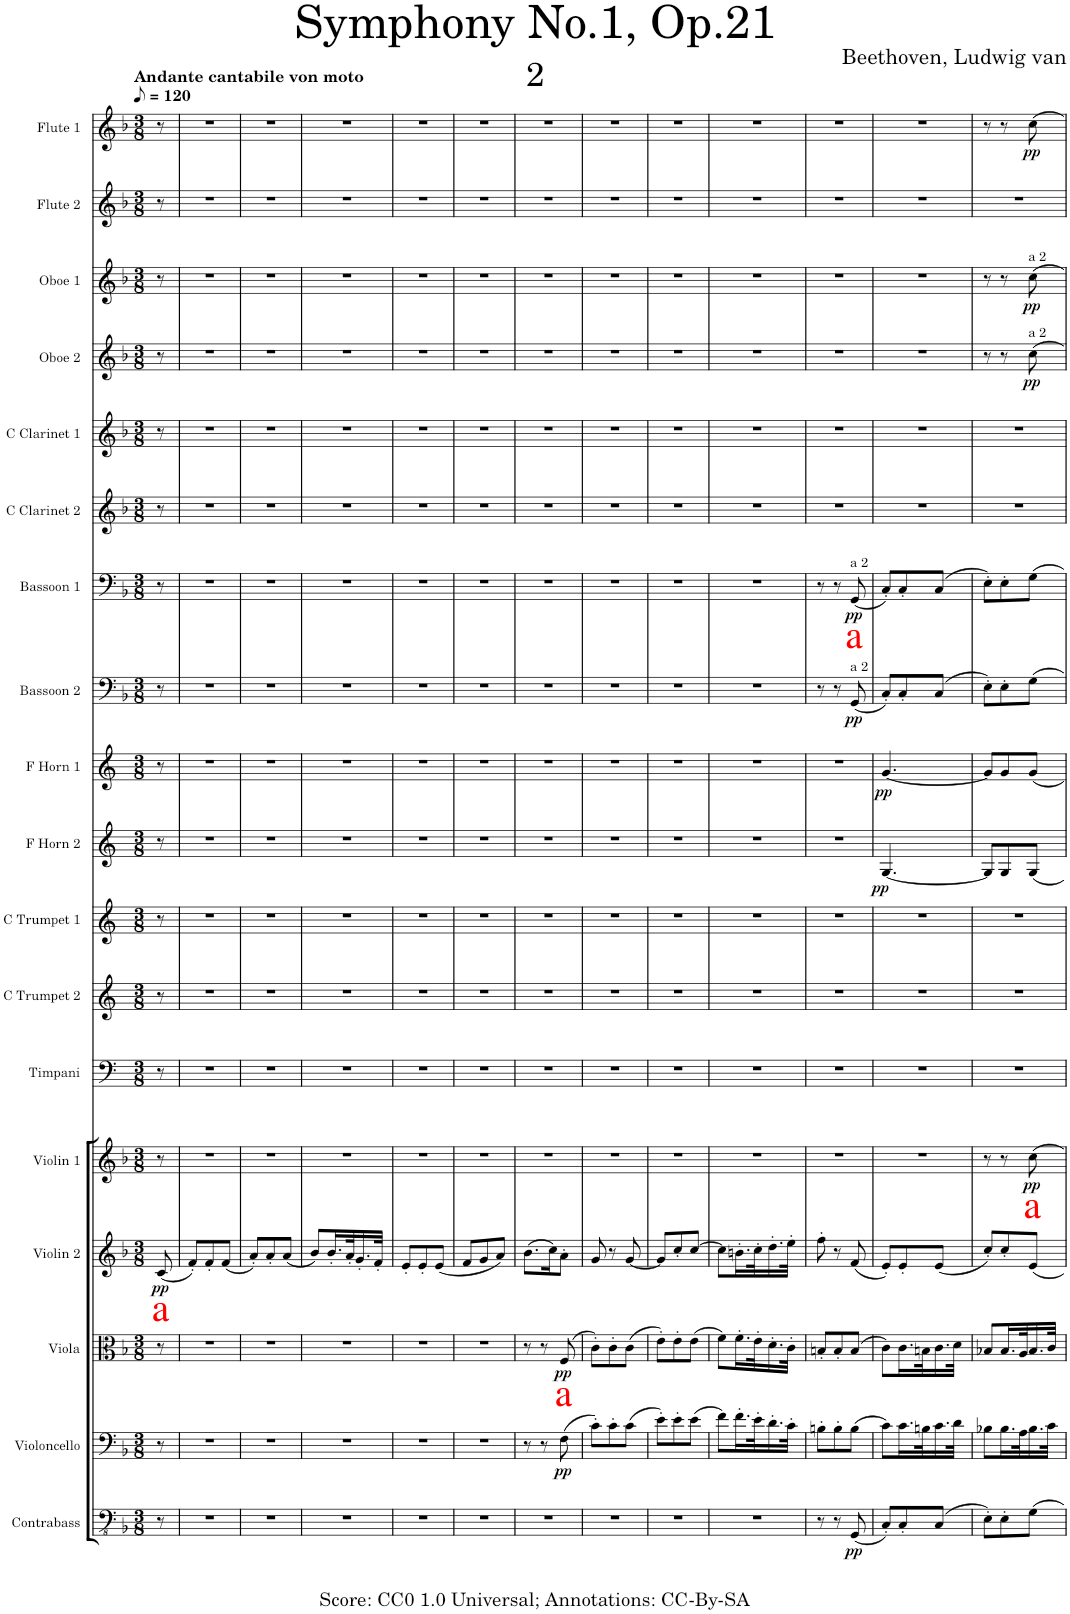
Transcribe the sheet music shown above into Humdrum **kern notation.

**kern	**dynam	**kern	**dynam	**kern	**text	**dynam	**kern	**text	**dynam	**kern	**text	**dynam	**kern	**kern	**kern	**kern	**dynam	**kern	**dynam	**kern	**dynam	**kern	**text	**dynam	**kern	**kern	**kern	**dynam	**kern	**dynam	**kern	**kern	**dynam
*part18	*part18	*part17	*part17	*part16	*part16	*part16	*part15	*part15	*part15	*part14	*part14	*part14	*part13	*part12	*part11	*part10	*part10	*part9	*part9	*part8	*part8	*part7	*part7	*part7	*part6	*part5	*part4	*part4	*part3	*part3	*part2	*part1	*part1
*staff18	*staff18	*staff17	*staff17	*staff16	*staff16	*staff16	*staff15	*staff15	*staff15	*staff14	*staff14	*staff14	*staff13	*staff12	*staff11	*staff10	*staff10	*staff9	*staff9	*staff8	*staff8	*staff7	*staff7	*staff7	*staff6	*staff5	*staff4	*staff4	*staff3	*staff3	*staff2	*staff1	*staff1
*I"Contrabass	*	*I"Violoncello	*	*I"Viola	*	*	*I"Violin 2	*	*	*I"Violin 1	*	*	*I"Timpani	*I"C Trumpet 2	*I"C Trumpet 1	*I"F Horn 2	*	*I"F Horn 1	*	*I"Bassoon 2	*	*I"Bassoon 1	*	*	*I"C Clarinet 2	*I"C Clarinet 1	*I"Oboe 2	*	*I"Oboe 1	*	*I"Flute 2	*I"Flute 1	*
*I'Cb	*	*I'Vc	*	*I'Vla	*	*	*I'Vln 2	*	*	*I'Vln 1	*	*	*I'Timp	*I'Tpt 2	*I'Tpt 1	*I'Hn 2	*	*I'Hn 1	*	*I'Bsn 2	*	*I'Bsn 1	*	*	*I'C Cl.2	*I'C Cl.1	*I'Ob 2	*	*I'Ob 1	*	*I'Fl 2	*I'Fl 1	*
*clefFv4	*	*clefF4	*	*clefC3	*	*	*clefG2	*	*	*clefG2	*	*	*clefF4	*clefG2	*clefG2	*clefG2	*	*clefG2	*	*clefF4	*	*clefF4	*	*	*clefG2	*clefG2	*clefG2	*	*clefG2	*	*clefG2	*clefG2	*
*	*	*	*	*	*	*	*	*	*	*	*	*	*	*	*	*Trd4c7	*	*Trd4c7	*	*	*	*	*	*	*Trd1c2	*Trd1c2	*	*	*	*	*	*	*
*k[b-]	*	*k[b-]	*	*k[b-]	*	*	*k[b-]	*	*	*k[b-]	*	*	*k[]	*k[]	*k[]	*k[]	*	*k[]	*	*k[b-]	*	*k[b-]	*	*	*k[b-]	*k[b-]	*k[b-]	*	*k[b-]	*	*k[b-]	*k[b-]	*
*F:	*	*F:	*	*F:	*	*	*F:	*	*	*F:	*	*	*	*	*	*	*	*	*	*F:	*	*F:	*	*	*F:	*F:	*F:	*	*F:	*	*F:	*F:	*
*M3/8	*	*M3/8	*	*M3/8	*	*	*M3/8	*	*	*M3/8	*	*	*M3/8	*M3/8	*M3/8	*M3/8	*	*M3/8	*	*M3/8	*	*M3/8	*	*	*M3/8	*M3/8	*M3/8	*	*M3/8	*	*M3/8	*M3/8	*
*MM60	*	*MM60	*	*MM60	*	*	*MM60	*	*	*MM60	*	*	*MM60	*MM60	*MM60	*MM60	*	*MM60	*	*MM60	*	*MM60	*	*	*MM60	*MM60	*MM60	*	*MM60	*	*MM60	*MM60	*
=1	=1	=1	=1	=1	=1	=1	=1	=1	=1	=1	=1	=1	=1	=1	=1	=1	=1	=1	=1	=1	=1	=1	=1	=1	=1	=1	=1	=1	=1	=1	=1	=1	=1
!	!	!	!	!	!	!	!	!	!	!	!	!	!	!	!	!	!	!	!	!	!	!	!	!	!	!	!	!	!	!	!	!LO:TX:a:B:t=Andante cantabile von moto	!
!	!	!	!	!	!	!	!	!LO:LY:b:color=#FF0000	!LO:DY:b	!	!	!	!	!	!	!	!	!	!	!	!	!	!	!	!	!	!	!	!	!	!	!	!
8r	.	8r	.	8r	.	.	(8c/	a	pp	8r	.	.	8r	8r	8r	8r	.	8r	.	8r	.	8r	.	.	8r	8r	8r	.	8r	.	8r	8r	.
=1	=1	=1	=1	=1	=1	=1	=1	=1	=1	=1	=1	=1	=1	=1	=1	=1	=1	=1	=1	=1	=1	=1	=1	=1	=1	=1	=1	=1	=1	=1	=1	=1	=1
4.r	.	4.r	.	4.r	.	.	8f'/L)	.	.	4.r	.	.	4.r	4.r	4.r	4.r	.	4.r	.	4.r	.	4.r	.	.	4.r	4.r	4.r	.	4.r	.	4.r	4.r	.
.	.	.	.	.	.	.	8f'/	.	.	.	.	.	.	.	.	.	.	.	.	.	.	.	.	.	.	.	.	.	.	.	.	.	.
.	.	.	.	.	.	.	(8f/J	.	.	.	.	.	.	.	.	.	.	.	.	.	.	.	.	.	.	.	.	.	.	.	.	.	.
=2	=2	=2	=2	=2	=2	=2	=2	=2	=2	=2	=2	=2	=2	=2	=2	=2	=2	=2	=2	=2	=2	=2	=2	=2	=2	=2	=2	=2	=2	=2	=2	=2	=2
4.r	.	4.r	.	4.r	.	.	8a'/L)	.	.	4.r	.	.	4.r	4.r	4.r	4.r	.	4.r	.	4.r	.	4.r	.	.	4.r	4.r	4.r	.	4.r	.	4.r	4.r	.
.	.	.	.	.	.	.	8a'/	.	.	.	.	.	.	.	.	.	.	.	.	.	.	.	.	.	.	.	.	.	.	.	.	.	.
.	.	.	.	.	.	.	(8a/J	.	.	.	.	.	.	.	.	.	.	.	.	.	.	.	.	.	.	.	.	.	.	.	.	.	.
=3	=3	=3	=3	=3	=3	=3	=3	=3	=3	=3	=3	=3	=3	=3	=3	=3	=3	=3	=3	=3	=3	=3	=3	=3	=3	=3	=3	=3	=3	=3	=3	=3	=3
4.r	.	4.r	.	4.r	.	.	8b-/L)	.	.	4.r	.	.	4.r	4.r	4.r	4.r	.	4.r	.	4.r	.	4.r	.	.	4.r	4.r	4.r	.	4.r	.	4.r	4.r	.
.	.	.	.	.	.	.	16.b-'/L	.	.	.	.	.	.	.	.	.	.	.	.	.	.	.	.	.	.	.	.	.	.	.	.	.	.
.	.	.	.	.	.	.	32a'/K	.	.	.	.	.	.	.	.	.	.	.	.	.	.	.	.	.	.	.	.	.	.	.	.	.	.
.	.	.	.	.	.	.	16.g'/	.	.	.	.	.	.	.	.	.	.	.	.	.	.	.	.	.	.	.	.	.	.	.	.	.	.
.	.	.	.	.	.	.	32f'/JJk	.	.	.	.	.	.	.	.	.	.	.	.	.	.	.	.	.	.	.	.	.	.	.	.	.	.
=4	=4	=4	=4	=4	=4	=4	=4	=4	=4	=4	=4	=4	=4	=4	=4	=4	=4	=4	=4	=4	=4	=4	=4	=4	=4	=4	=4	=4	=4	=4	=4	=4	=4
4.r	.	4.r	.	4.r	.	.	8e'/L	.	.	4.r	.	.	4.r	4.r	4.r	4.r	.	4.r	.	4.r	.	4.r	.	.	4.r	4.r	4.r	.	4.r	.	4.r	4.r	.
.	.	.	.	.	.	.	8e'/	.	.	.	.	.	.	.	.	.	.	.	.	.	.	.	.	.	.	.	.	.	.	.	.	.	.
.	.	.	.	.	.	.	(8e/J	.	.	.	.	.	.	.	.	.	.	.	.	.	.	.	.	.	.	.	.	.	.	.	.	.	.
=5	=5	=5	=5	=5	=5	=5	=5	=5	=5	=5	=5	=5	=5	=5	=5	=5	=5	=5	=5	=5	=5	=5	=5	=5	=5	=5	=5	=5	=5	=5	=5	=5	=5
4.r	.	4.r	.	4.r	.	.	8f/L	.	.	4.r	.	.	4.r	4.r	4.r	4.r	.	4.r	.	4.r	.	4.r	.	.	4.r	4.r	4.r	.	4.r	.	4.r	4.r	.
.	.	.	.	.	.	.	8g/	.	.	.	.	.	.	.	.	.	.	.	.	.	.	.	.	.	.	.	.	.	.	.	.	.	.
.	.	.	.	.	.	.	8a/J)	.	.	.	.	.	.	.	.	.	.	.	.	.	.	.	.	.	.	.	.	.	.	.	.	.	.
=6	=6	=6	=6	=6	=6	=6	=6	=6	=6	=6	=6	=6	=6	=6	=6	=6	=6	=6	=6	=6	=6	=6	=6	=6	=6	=6	=6	=6	=6	=6	=6	=6	=6
4.r	.	8r	.	8r	.	.	(8.b-\L	.	.	4.r	.	.	4.r	4.r	4.r	4.r	.	4.r	.	4.r	.	4.r	.	.	4.r	4.r	4.r	.	4.r	.	4.r	4.r	.
.	.	8r	.	8r	.	.	.	.	.	.	.	.	.	.	.	.	.	.	.	.	.	.	.	.	.	.	.	.	.	.	.	.	.
.	.	.	.	.	.	.	16cc\K)	.	.	.	.	.	.	.	.	.	.	.	.	.	.	.	.	.	.	.	.	.	.	.	.	.	.
!	!	!	!LO:DY:b	!	!LO:LY:b:color=#FF0000	!LO:DY:b	!	!	!	!	!	!	!	!	!	!	!	!	!	!	!	!	!	!	!	!	!	!	!	!	!	!	!
.	.	(8F\	pp	(8F/	a	pp	8a'\J	.	.	.	.	.	.	.	.	.	.	.	.	.	.	.	.	.	.	.	.	.	.	.	.	.	.
=7	=7	=7	=7	=7	=7	=7	=7	=7	=7	=7	=7	=7	=7	=7	=7	=7	=7	=7	=7	=7	=7	=7	=7	=7	=7	=7	=7	=7	=7	=7	=7	=7	=7
4.r	.	8c'\L)	.	8c'\L)	.	.	8g/	.	.	4.r	.	.	4.r	4.r	4.r	4.r	.	4.r	.	4.r	.	4.r	.	.	4.r	4.r	4.r	.	4.r	.	4.r	4.r	.
.	.	8c'\	.	8c'\	.	.	8r	.	.	.	.	.	.	.	.	.	.	.	.	.	.	.	.	.	.	.	.	.	.	.	.	.	.
.	.	(8c\J	.	(8c\J	.	.	[8g/	.	.	.	.	.	.	.	.	.	.	.	.	.	.	.	.	.	.	.	.	.	.	.	.	.	.
=8	=8	=8	=8	=8	=8	=8	=8	=8	=8	=8	=8	=8	=8	=8	=8	=8	=8	=8	=8	=8	=8	=8	=8	=8	=8	=8	=8	=8	=8	=8	=8	=8	=8
4.r	.	8e'\L)	.	8e'\L)	.	.	8g/L]	.	.	4.r	.	.	4.r	4.r	4.r	4.r	.	4.r	.	4.r	.	4.r	.	.	4.r	4.r	4.r	.	4.r	.	4.r	4.r	.
.	.	8e'\	.	8e'\	.	.	8cc'/	.	.	.	.	.	.	.	.	.	.	.	.	.	.	.	.	.	.	.	.	.	.	.	.	.	.
.	.	(8e\J	.	(8e\J	.	.	[8cc/J	.	.	.	.	.	.	.	.	.	.	.	.	.	.	.	.	.	.	.	.	.	.	.	.	.	.
=9	=9	=9	=9	=9	=9	=9	=9	=9	=9	=9	=9	=9	=9	=9	=9	=9	=9	=9	=9	=9	=9	=9	=9	=9	=9	=9	=9	=9	=9	=9	=9	=9	=9
4.r	.	8f\L)	.	8f\L)	.	.	8cc\L]	.	.	4.r	.	.	4.r	4.r	4.r	4.r	.	4.r	.	4.r	.	4.r	.	.	4.r	4.r	4.r	.	4.r	.	4.r	4.r	.
.	.	16.f'\L	.	16.f'\L	.	.	16.bn'\L	.	.	.	.	.	.	.	.	.	.	.	.	.	.	.	.	.	.	.	.	.	.	.	.	.	.
.	.	32e'\K	.	32e'\K	.	.	32cc'\K	.	.	.	.	.	.	.	.	.	.	.	.	.	.	.	.	.	.	.	.	.	.	.	.	.	.
.	.	16.d'\	.	16.d'\	.	.	16.dd'\	.	.	.	.	.	.	.	.	.	.	.	.	.	.	.	.	.	.	.	.	.	.	.	.	.	.
.	.	32c'\JJk	.	32c'\JJk	.	.	32ee'\JJk	.	.	.	.	.	.	.	.	.	.	.	.	.	.	.	.	.	.	.	.	.	.	.	.	.	.
=10	=10	=10	=10	=10	=10	=10	=10	=10	=10	=10	=10	=10	=10	=10	=10	=10	=10	=10	=10	=10	=10	=10	=10	=10	=10	=10	=10	=10	=10	=10	=10	=10	=10
8r	.	8Bn'\L	.	8Bn'/L	.	.	8ff'\	.	.	4.r	.	.	4.r	4.r	4.r	4.r	.	4.r	.	8r	.	8r	.	.	4.r	4.r	4.r	.	4.r	.	4.r	4.r	.
8r	.	8B'\	.	8B'/	.	.	8r	.	.	.	.	.	.	.	.	.	.	.	.	8r	.	8r	.	.	.	.	.	.	.	.	.	.	.
!	!	!	!	!	!	!	!	!	!	!	!	!	!	!	!	!	!	!	!	!	!	!LO:TX:a:t=a 2	!	!	!	!	!	!	!	!	!	!	!
!	!	!	!	!	!	!	!	!	!	!	!	!	!	!	!	!	!	!	!	!LO:TX:a:t=a 2	!	!	!	!	!	!	!	!	!	!	!	!	!
!	!LO:DY:b	!	!	!	!	!	!	!	!	!	!	!	!	!	!	!	!	!	!	!	!LO:DY:b	!	!LO:LY:b:color=#FF0000	!LO:DY:b	!	!	!	!	!	!	!	!	!
(8GGG/	pp	(8B\J	.	(8B/J	.	.	(8f/	.	.	.	.	.	.	.	.	.	.	.	.	(8GG/	pp	(8GG/	a	pp	.	.	.	.	.	.	.	.	.
=11	=11	=11	=11	=11	=11	=11	=11	=11	=11	=11	=11	=11	=11	=11	=11	=11	=11	=11	=11	=11	=11	=11	=11	=11	=11	=11	=11	=11	=11	=11	=11	=11	=11
!	!	!	!	!	!	!	!	!	!	!	!	!	!	!	!	!	!LO:DY:b	!	!LO:DY:b	!	!	!	!	!	!	!	!	!	!	!	!	!	!
8CC'/L)	.	8c\L)	.	8c\L)	.	.	8e'/L)	.	.	4.r	.	.	4.r	4.r	4.r	[4.G/	pp	[4.g/	pp	8C'/L)	.	8C'/L)	.	.	4.r	4.r	4.r	.	4.r	.	4.r	4.r	.
8CC'/	.	16.c\L	.	16.c\L	.	.	8e'/	.	.	.	.	.	.	.	.	.	.	.	.	8C'/	.	8C'/	.	.	.	.	.	.	.	.	.	.	.
.	.	32Bn\K	.	32Bn\K	.	.	.	.	.	.	.	.	.	.	.	.	.	.	.	.	.	.	.	.	.	.	.	.	.	.	.	.	.
(8CC/J	.	16.c\	.	16.c\	.	.	(8e/J	.	.	.	.	.	.	.	.	.	.	.	.	(8C/J	.	(8C/J	.	.	.	.	.	.	.	.	.	.	.
.	.	32d\JJk	.	32d\JJk	.	.	.	.	.	.	.	.	.	.	.	.	.	.	.	.	.	.	.	.	.	.	.	.	.	.	.	.	.
=12	=12	=12	=12	=12	=12	=12	=12	=12	=12	=12	=12	=12	=12	=12	=12	=12	=12	=12	=12	=12	=12	=12	=12	=12	=12	=12	=12	=12	=12	=12	=12	=12	=12
8EE'\L)	.	8B-X\L	.	8B-X/L	.	.	8cc'/L)	.	.	8r	.	.	4.r	4.r	4.r	8G/L]	.	8g/L]	.	8E'\L)	.	8E'\L)	.	.	4.r	4.r	8r	.	8r	.	4.r	8r	.
8EE'\	.	16.B-\L	.	16.B-/L	.	.	8cc'/	.	.	8r	.	.	.	.	.	8G/	.	8g/	.	8E'\	.	8E'\	.	.	.	.	8r	.	8r	.	.	8r	.
.	.	32A\K	.	32A/K	.	.	.	.	.	.	.	.	.	.	.	.	.	.	.	.	.	.	.	.	.	.	.	.	.	.	.	.	.
!	!	!	!	!	!	!	!	!	!	!	!	!	!	!	!	!	!	!	!	!	!	!	!	!	!	!	!	!	!LO:TX:a:t=a 2	!	!	!	!
!	!	!	!	!	!	!	!	!	!	!	!	!	!	!	!	!	!	!	!	!	!	!	!	!	!	!	!LO:TX:a:t=a 2	!	!	!	!	!	!
!	!	!	!	!	!	!	!	!	!	!	!LO:LY:b:color=#FF0000	!LO:DY:b	!	!	!	!	!	!	!	!	!	!	!	!	!	!	!	!LO:DY:b	!	!LO:DY:b	!	!	!LO:DY:b
8GG\J	.	16.B-\	.	16.B-/	.	.	8e/J	.	.	8cc\	a	pp	.	.	.	8G/J	.	8g/J	.	8G\J	.	8G\J	.	.	.	.	8cc\	pp	8cc\	pp	.	8cc\	pp
.	.	32c\JJk	.	32c/JJk	.	.	.	.	.	.	.	.	.	.	.	.	.	.	.	.	.	.	.	.	.	.	.	.	.	.	.	.	.
=	=	=	=	=	=	=	=	=	=	=	=	=	=	=	=	=	=	=	=	=	=	=	=	=	=	=	=	=	=	=	=	=	=
*-	*-	*-	*-	*-	*-	*-	*-	*-	*-	*-	*-	*-	*-	*-	*-	*-	*-	*-	*-	*-	*-	*-	*-	*-	*-	*-	*-	*-	*-	*-	*-	*-	*-
